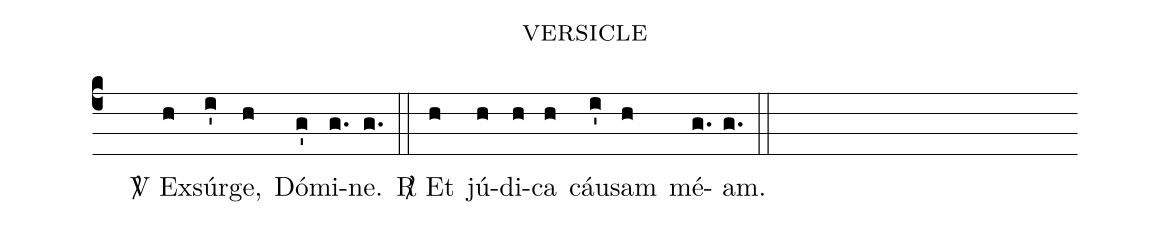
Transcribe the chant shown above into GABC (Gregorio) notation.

name: versicle;
%%
(c4)()() <sp>V/</sp> {E}x(h)súr(i')ge,(h) Dó(g')mi(g.)ne.(g.) (::)
<sp>R/</sp> {E}t(h) jú(h)di(h)ca(h) cáu(i')sam(h) mé(g.)am.(g.) (::)
